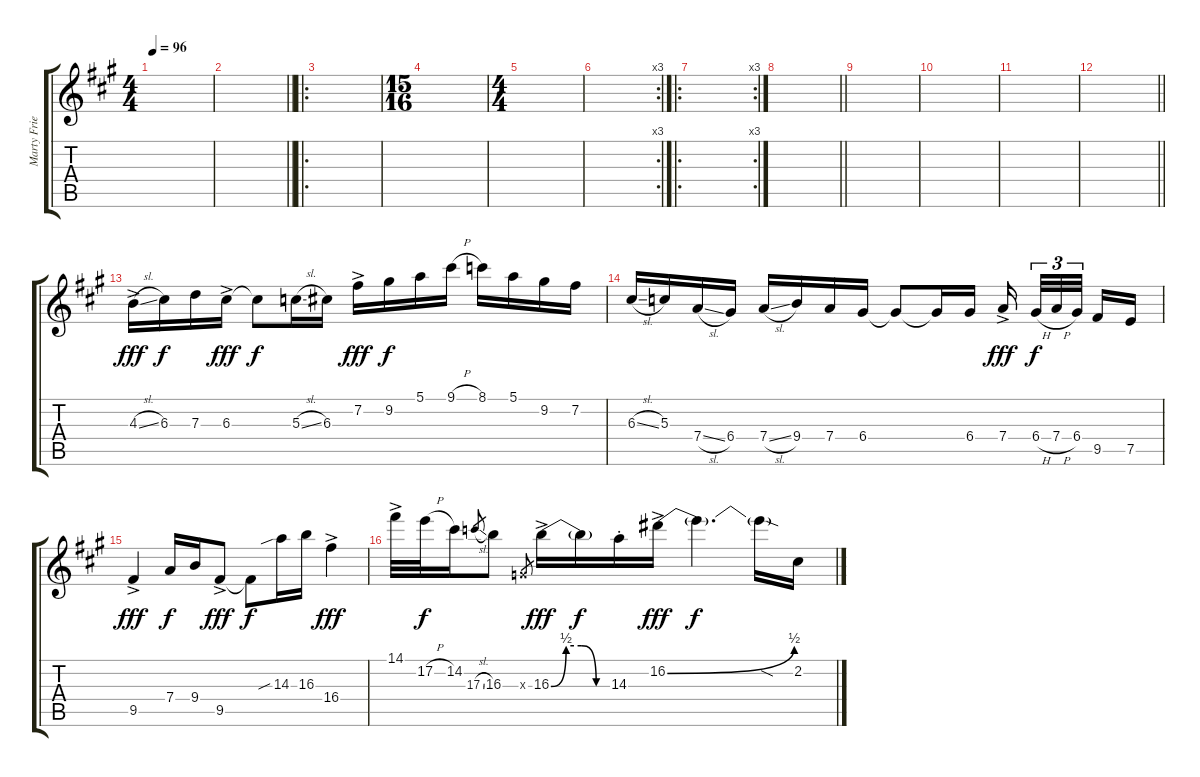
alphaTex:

\track ("Marty Friedman" "Marty Frie") {instrument distortionguitar}
\staff {score tabs}
\tuning (E4 B3 G3 D3 A2 E2) {hide}
\ts (4 4)
\tempo 96
\clef g2
\ks f#minor
|
\barLineRight lightlight
|
\ro
|
\ts (15 16)
|
\ts (4 4)
|
\rc 3
|
\ro
\rc 3
|
\barLineRight lightlight
|
|
|
|
\barLineRight lightlight
|
4.3{sl ac}.16{dy fff} 6.3.16{dy f} 7.3.16 6.3{ac}.16{dy fff} 6.3{t}.8{dy f} 5.3{sl}.16 6.3.16 7.2{ac}.16{dy fff} 9.2.16{dy f} 5.1.16 9.1{h}.16 8.1.16 5.1.16 9.2.16 7.2.16 |
6.3{sl}.16 5.3.16 7.4{sl}.16 6.4.16 7.4{sl}.16 9.4.16 7.4.16 6.4.16 6.4{t}.8 6.4{t}.16 6.4.16 7.4{ac}.16{dy fff beam splitsecondary} 6.4{h}.32{tu (3 2) dy f} 7.4{h}.32{tu (3 2)} 6.4.32{tu (3 2) beam splitsecondary} 9.5.16 7.5.16 |
9.5{ac}.4{dy fff} 7.4.16{dy f} 9.4.16 9.5{ac}.8{dy fff} 9.5{t}.8{dy f} 14.3{sib}.16 16.3.16 16.4{ac}.4{dy fff} |
14.1{ac}.32 17.2{h}.32{dy f} 14.2.16 17.3{sl}.8{gr} 16.3.8 0.3{x}.8{gr} 16.3{be (custom 0 0 15 2 30 2 45 0 60 0) ac}.16{dy fff} 16.3{t}.16{dy f} 14.3{st}.16 16.2{be (bend 0 0 60 2) ac}.16{dy fff} 16.2{t}.4{d dy f} 16.2{sod t}.16 2.2.16
